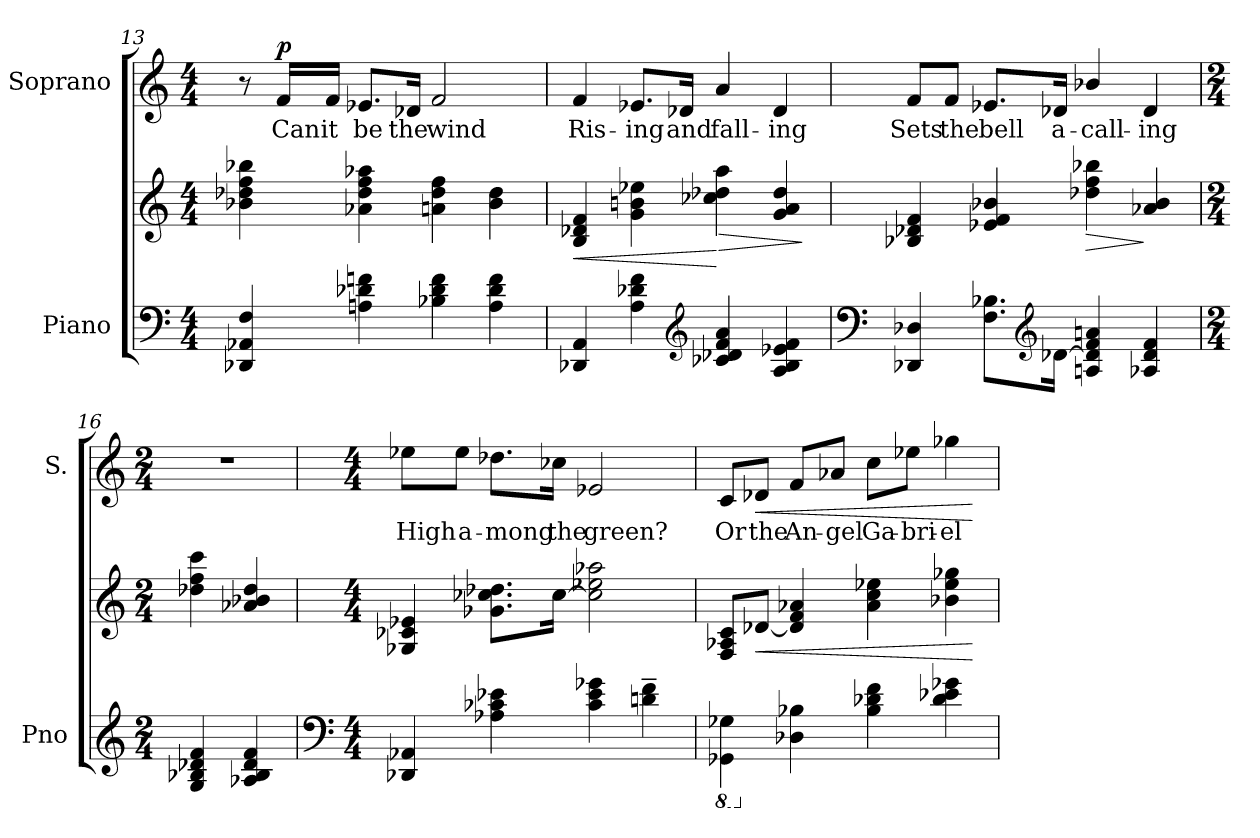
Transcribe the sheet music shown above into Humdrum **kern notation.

**kern	**kern	**dynam	**kern	**text	**dynam
*part2	*part2	*part2	*part1	*part1	*part1
*staff3	*staff2	*staff2/3	*staff1	*staff1	*staff1
*I"Piano	*	*	*I"Soprano	*	*
*I'Pno	*	*	*I'S.	*	*
!!LO:LB:g=z
*clefF4	*clefG2	*	*clefG2	*	*
*k[]	*k[]	*	*k[]	*	*
*C:	*C:	*	*C:	*	*
*M4/4	*M4/4	*	*M4/4	*	*
=13	=13	=13	=13	=13	=13
!	!	!LO:DY:b	!	!	!
!	!	!LO:DY:n=1:b	!	!	!
4F/ 4AA-X/ 4DD-X/	4bb-X\ 4ff\ 4dd-X\ 4b-X\	other-dynamics p	8r	.	.
!	!	!	!	!LO:LY:b	!LO:DY:a
.	.	.	16f/LL	Can	p
!	!	!	!	!LO:LY:b	!
.	.	.	16f/JJ	it	.
!	!	!	!	!LO:LY:b	!
4fn\ 4d-X\ 4An\	4aa-X\ 4ff\ 4dd-\ 4a-X\	.	8.e-X/L	be	.
!	!	!	!	!LO:LY:b	!
.	.	.	16d-X/Jk	the	.
!	!	!	!	!LO:LY:b	!
4f\ 4d-\ 4B-X\	4ff\ 4dd-\ 4an\	.	2f/	wind	.
4f\ 4d-\ 4A\	4dd-\ 4b-\	.	.	.	.
=14	=14	=14	=14	=14	=14
!	!	!LO:HP:b	!	!	!
!	!	!	!	!LO:LY:b	!
4AA/ 4DD-X/	4f/ 4d-X/ 4B/	<	4f/	Ris-	.
!	!	!	!	!LO:LY:b	!
4f\ 4d-X\ 4A\	4ee-X\ 4bn\ 4g\	.	8.e-X/L	-ing	.
!	!	!	!	!LO:LY:b	!
.	.	.	16d-X/Jk	and	.
*clefG2	*	*	*	*	*
!	!	!LO:HP:n=1:b	!	!	!
!	!	!	!	!LO:LY:b	!
4a/ 4f/ 4d-X/ 4c-X/	4aa\ 4dd-X\ 4cc-X\	[ >	4a/	fall-	.
!	!	!	!	!LO:LY:b	!
4f/ 4e-X/ 4B/ 4A/	4dd-/ 4a/ 4g/	.	4d-/	-ing	.
.	.	]	.	.	.
=15	=15	=15	=15	=15	=15
*clefF4	*	*	*	*	*
!	!	!	!	!LO:LY:b	!
4D-X/ 4DD-X/	4f/ 4d-X/ 4B-X/	.	8f/L	Sets	.
!	!	!	!	!LO:LY:b	!
.	.	.	8f/J	the	.
!	!	!	!	!LO:LY:b	!
8.B-X\ 8.F\L	4b-X/ 4f/ 4e-X/	.	8.e-X/L	bell	.
*clefG2	*	*	*	*	*
!	!	!	!	!LO:LY:b	!
[<16d-X\Jk	.	.	16d-X/Jk	a-	.
!	!	!LO:HP:b	!	!	!
!	!	!	!	!LO:LY:b	!
4an/ 4f/ 4d-/] 4An/	4bb-X\ 4ff\ 4dd-X\	>	4b-X/	-call-	.
!	!	!	!	!LO:LY:b	!
4f/ 4d-/ 4A-X/	4b-/ 4a-X/	]	4d-/	-ing	.
!!LO:LB:g=z
=16	=16	=16	=16	=16	=16
*M2/4	*M2/4	*	*M2/4	*	*
4f/ 4d-X/ 4B-X/ 4G/	4ccc\ 4ff\ 4dd-X\	.	2r	.	.
4f/ 4d-/ 4B-/ 4A-X/	4dd-/ 4b-X/ 4a-X/	.	.	.	.
=17	=17	=17	=17	=17	=17
*clefF4	*	*	*	*	*
*M4/4	*M4/4	*	*M4/4	*	*
!	!	!	!	!LO:LY:b	!
4AA-X/ 4DD-X/	4e-X/ 4c-X/ 4G-X/	.	8ee-X\L	High	.
!	!	!	!	!LO:LY:b	!
.	.	.	8ee-\J	a-	.
!	!	!	!	!LO:LY:b	!
4e-X\ 4c-X\ 4A-X\	8.dd-X\ 8.cc-X\ 8.g-X\L	.	8.dd-X\L	-mong	.
!	!	!	!	!LO:LY:b	!
.	[<16cc-\Jk	.	16cc-X\Jk	the	.
!	!	!	!	!LO:LY:b	!
4g-X\ 4e-\ 4c-\	2aa-X\ 2ee-X\ 2cc-\]	.	2e-X/	green?	.
4f\~> 4dn\~>	.	.	.	.	.
=18	=18	=18	=18	=18	=18
*8ba	*	*	*	*	*
!	!	!	!	!LO:LY:b	!
4GG-X\ 4GGG-X\	8c/ 8A-X/ 8F/L	.	8c/L	Or	.
!	!	!LO:HP:b	!	!	!
!	!	!	!	!LO:LY:b	!LO:HP:b
.	[<8d-X/J	<	8d-X/J	the	<
*X8ba	*	*	*	*	*
!	!	!	!	!LO:LY:b	!
4B-X\ 4D-X\	4a-X/ 4f/ 4d-/]	.	8f/L	An-	.
!	!	!	!	!LO:LY:b	!
.	.	.	8a-X/J	-gel	.
!	!	!	!	!LO:LY:b	!
4f\ 4d-X\ 4B-\	4ee-X\ 4cc\ 4a-\	.	8cc\L	Ga-	.
!	!	!	!	!LO:LY:b	!
.	.	.	8ee-X\J	-bri-	.
!	!	!	!	!LO:LY:b	!
4g-X\ 4e-X\ 4d-\	4gg-X\ 4ee-\ 4b-X\	.	4gg-X\	-el	.
.	.	[	.	.	[
=	=	=	=	=	=
*-	*-	*-	*-	*-	*-
